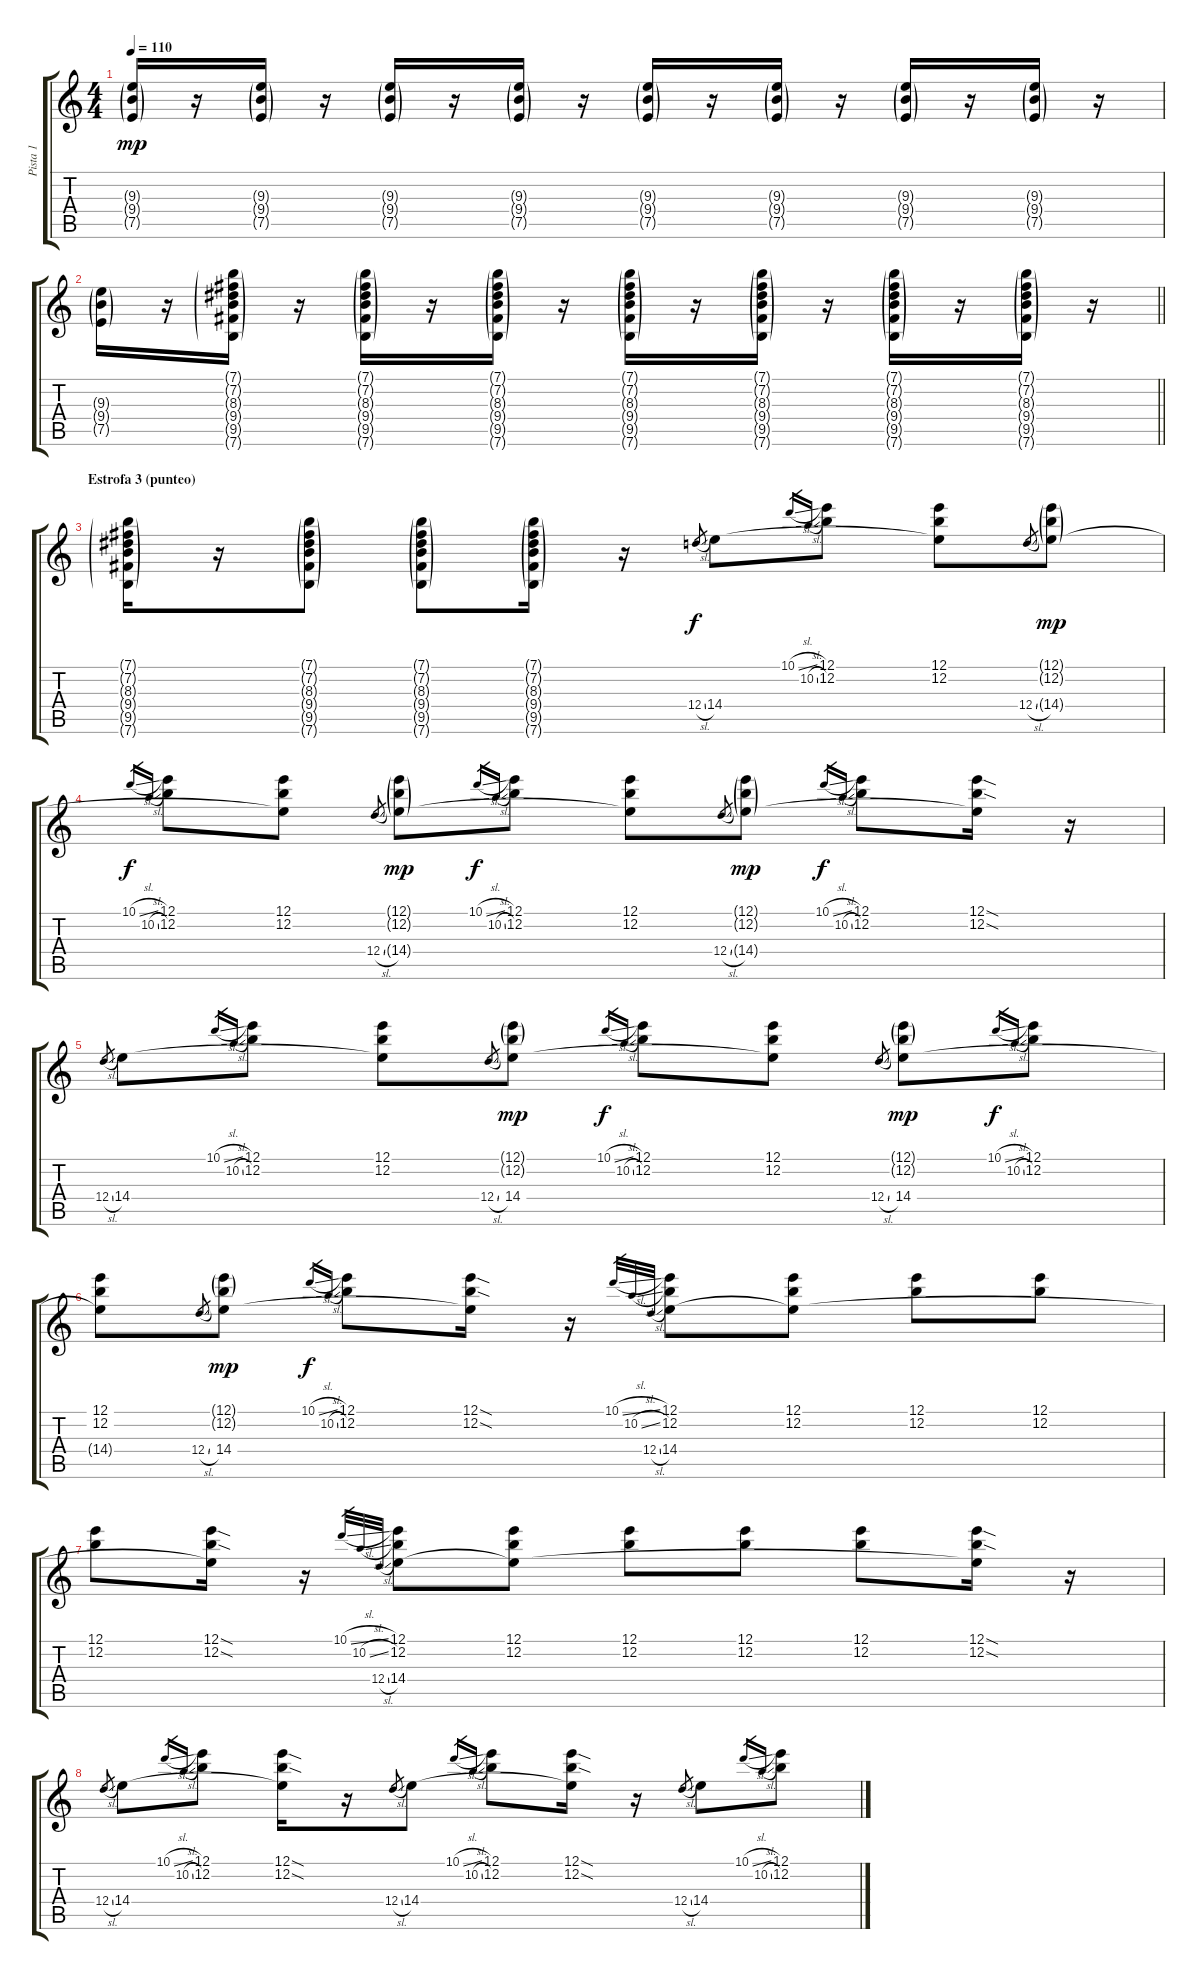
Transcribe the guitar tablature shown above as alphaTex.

\track ("Pista 1" "Pista 1") {instrument overdrivenguitar}
\staff {score tabs}
\tuning (E4 B3 G3 D3 A2 E2) {hide}
\ts (4 4)
\tempo 110
\clef g2
\ks c
(9.3{g} 9.4{g} 7.5{g}).16{dy mp} r.16 (9.3{g} 9.4{g} 7.5{g}).16 r.16 (9.3{g} 9.4{g} 7.5{g}).16 r.16 (9.3{g} 9.4{g} 7.5{g}).16 r.16 (9.3{g} 9.4{g} 7.5{g}).16 r.16 (9.3{g} 9.4{g} 7.5{g}).16 r.16 (9.3{g} 9.4{g} 7.5{g}).16 r.16 (9.3{g} 9.4{g} 7.5{g}).16 r.16 |
\barLineRight lightlight
(9.3{g} 9.4{g} 7.5{g}).16 r.16 (7.1{g} 7.2{g} 8.3{g} 9.4{g} 9.5{g} 7.6{g}).16{volume 13} r.16 (7.1{g} 7.2{g} 8.3{g} 9.4{g} 9.5{g} 7.6{g}).16 r.16 (7.1{g} 7.2{g} 8.3{g} 9.4{g} 9.5{g} 7.6{g}).16 r.16 (7.1{g} 7.2{g} 8.3{g} 9.4{g} 9.5{g} 7.6{g}).16 r.16 (7.1{g} 7.2{g} 8.3{g} 9.4{g} 9.5{g} 7.6{g}).16 r.16 (7.1{g} 7.2{g} 8.3{g} 9.4{g} 9.5{g} 7.6{g}).16 r.16 (7.1{g} 7.2{g} 8.3{g} 9.4{g} 9.5{g} 7.6{g}).16 r.16 |
\section ("" "Estrofa 3 (punteo)")
(7.1{g} 7.2{g} 8.3{g} 9.4{g} 9.5{g} 7.6{g}).16 r.16 (7.1{g} 7.2{g} 8.3{g} 9.4{g} 9.5{g} 7.6{g}).8 (7.1{g} 7.2{g} 8.3{g} 9.4{g} 9.5{g} 7.6{g}).8 (7.1{g} 7.2{g} 8.3{g} 9.4{g} 9.5{g} 7.6{g}).16 r.16 12.4{sl}.8{gr dy f} 14.4.8 10.1{sl}.16{gr} 10.2{sl}.16{gr} (12.1 12.2).8 (12.1 12.2 14.4{t}).8 12.4{sl}.8{gr} (12.1{g} 12.2{g} 14.4{g}).8{dy mp} |
10.1{sl}.16{gr dy f} 10.2{sl}.16{gr} (12.1 12.2).8 (12.1 12.2 14.4{t}).8 12.4{sl}.8{gr} (12.1{g} 12.2{g} 14.4{g}).8{dy mp} 10.1{sl}.16{gr dy f} 10.2{sl}.16{gr} (12.1 12.2).8 (12.1 12.2 14.4{t}).8 12.4{sl}.8{gr} (12.1{g} 12.2{g} 14.4{g}).8{dy mp} 10.1{sl}.16{gr dy f} 10.2{sl}.16{gr} (12.1 12.2).8 (12.1{sod} 12.2{sod} 14.4{t}).16 r.16 |
12.4{sl}.8{gr} 14.4.8 10.1{sl}.16{gr} 10.2{sl}.16{gr} (12.1 12.2).8 (12.1 12.2 14.4{t}).8 12.4{sl}.8{gr} (12.1{g} 12.2{g} 14.4).8{dy mp} 10.1{sl}.16{gr dy f} 10.2{sl}.16{gr} (12.1 12.2).8 (12.1 12.2 14.4{t}).8 12.4{sl}.8{gr} (12.1{g} 12.2{g} 14.4).8{dy mp} 10.1{sl}.16{gr dy f} 10.2{sl}.16{gr} (12.1 12.2).8 |
(12.1 12.2 14.4{t}).8 12.4{sl}.8{gr} (12.1{g} 12.2{g} 14.4).8{dy mp} 10.1{sl}.16{gr dy f} 10.2{sl}.16{gr} (12.1 12.2).8 (12.1{sod} 12.2{sod} 14.4{t}).16 r.16 10.1{sl}.32{gr} 10.2{sl}.32{gr} 12.4{sl}.32{gr} (12.1 12.2 14.4).8 (12.1 12.2 14.4{t}).8 (12.1 12.2).8 (12.1 12.2).8 |
(12.1 12.2).8 (12.1{sod} 12.2{sod} 14.4{t}).16 r.16 10.1{sl}.32{gr} 10.2{sl}.32{gr} 12.4{sl}.32{gr} (12.1 12.2 14.4).8 (12.1 12.2 14.4{t}).8 (12.1 12.2).8 (12.1 12.2).8 (12.1 12.2).8 (12.1{sod} 12.2{sod} 14.4{t}).16 r.16 |
12.4{sl}.8{gr} 14.4.8 10.1{sl}.16{gr} 10.2{sl}.16{gr} (12.1 12.2).8 (12.1{sod} 12.2{sod} 14.4{t}).16 r.16 12.4{sl}.8{gr} 14.4.8 10.1{sl}.16{gr} 10.2{sl}.16{gr} (12.1 12.2).8 (12.1{sod} 12.2{sod} 14.4{t}).16 r.16 12.4{sl}.8{gr} 14.4.8 10.1{sl}.16{gr} 10.2{sl}.16{gr} (12.1 12.2).8
